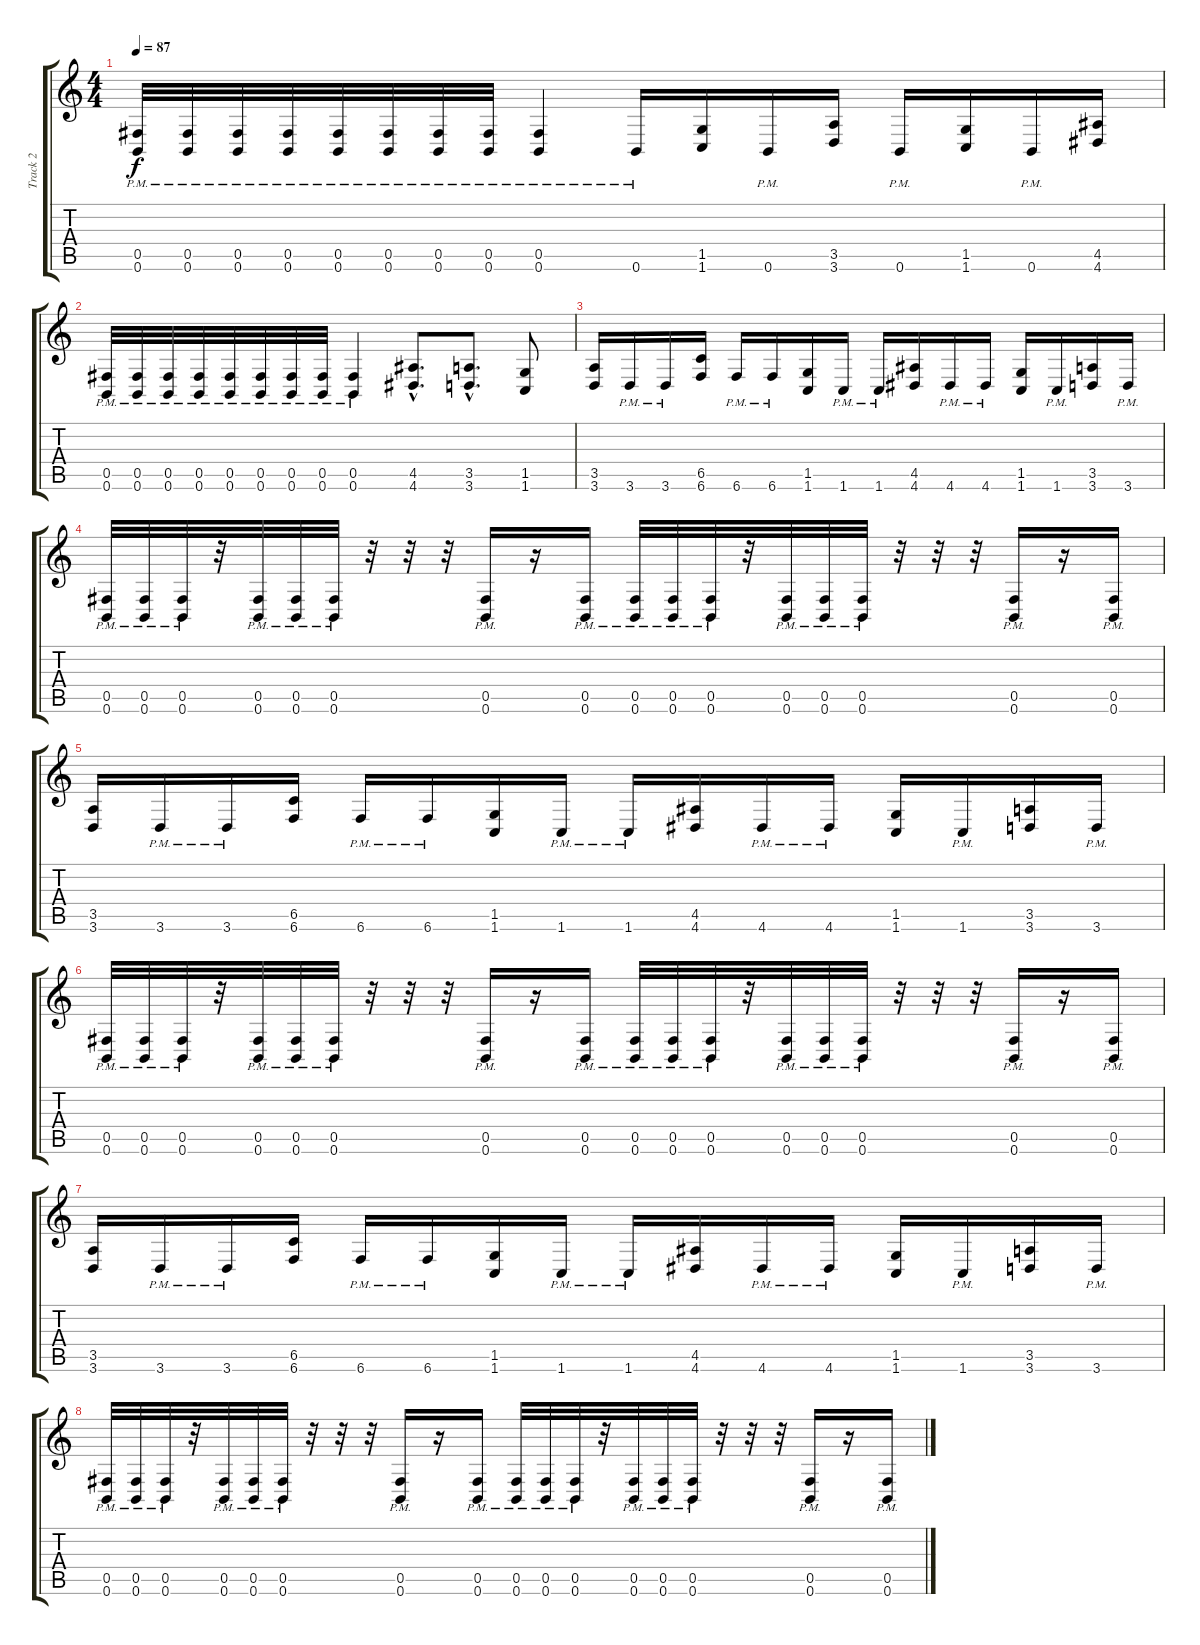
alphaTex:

\track ("Track 2" "Track 2") {instrument distortionguitar}
\staff {score tabs}
\tuning (Db4 Ab3 E3 B2 Gb2 B1) {hide}
\ts (4 4)
\tempo 87
\clef g2
\ks c
(0.5{pm} 0.6{pm}).32{dy f} (0.5{pm} 0.6{pm}).32 (0.5{pm} 0.6{pm}).32 (0.5{pm} 0.6{pm}).32 (0.5{pm} 0.6{pm}).32 (0.5{pm} 0.6{pm}).32 (0.5{pm} 0.6{pm}).32 (0.5{pm} 0.6{pm}).32 (0.5{pm} 0.6{pm}).4 0.6{pm}.16 (1.5 1.6).16 0.6{pm}.16 (3.5 3.6).16 0.6{pm}.16 (1.5 1.6).16 0.6{pm}.16 (4.5 4.6).16 |
(0.5{pm} 0.6{pm}).32 (0.5{pm} 0.6{pm}).32 (0.5{pm} 0.6{pm}).32 (0.5{pm} 0.6{pm}).32 (0.5{pm} 0.6{pm}).32 (0.5{pm} 0.6{pm}).32 (0.5{pm} 0.6{pm}).32 (0.5{pm} 0.6{pm}).32 (0.5{pm} 0.6{pm}).4 (4.5{hac} 4.6{hac}).8{d} (3.5{hac} 3.6{hac}).8{d} (1.5 1.6).8 |
(3.5 3.6).16 3.6{pm}.16 3.6{pm}.16 (6.5 6.6).16 6.6{pm}.16 6.6{pm}.16 (1.5 1.6).16 1.6{pm}.16 1.6{pm}.16 (4.5 4.6).16 4.6{pm}.16 4.6{pm}.16 (1.5 1.6).16 1.6{pm}.16 (3.5 3.6).16 3.6{pm}.16 |
(0.5{pm} 0.6{pm}).32 (0.5{pm} 0.6{pm}).32 (0.5{pm} 0.6{pm}).32 r.32 (0.5{pm} 0.6{pm}).32 (0.5{pm} 0.6{pm}).32 (0.5{pm} 0.6{pm}).32 r.32 r.32 r.32 (0.5{pm} 0.6{pm}).16 r.16 (0.5{pm} 0.6{pm}).16 (0.5{pm} 0.6{pm}).32 (0.5{pm} 0.6{pm}).32 (0.5{pm} 0.6{pm}).32 r.32 (0.5{pm} 0.6{pm}).32 (0.5{pm} 0.6{pm}).32 (0.5{pm} 0.6{pm}).32 r.32 r.32 r.32 (0.5{pm} 0.6{pm}).16 r.16 (0.5{pm} 0.6{pm}).16 |
(3.5 3.6).16 3.6{pm}.16 3.6{pm}.16 (6.5 6.6).16 6.6{pm}.16 6.6{pm}.16 (1.5 1.6).16 1.6{pm}.16 1.6{pm}.16 (4.5 4.6).16 4.6{pm}.16 4.6{pm}.16 (1.5 1.6).16 1.6{pm}.16 (3.5 3.6).16 3.6{pm}.16 |
(0.5{pm} 0.6{pm}).32 (0.5{pm} 0.6{pm}).32 (0.5{pm} 0.6{pm}).32 r.32 (0.5{pm} 0.6{pm}).32 (0.5{pm} 0.6{pm}).32 (0.5{pm} 0.6{pm}).32 r.32 r.32 r.32 (0.5{pm} 0.6{pm}).16 r.16 (0.5{pm} 0.6{pm}).16 (0.5{pm} 0.6{pm}).32 (0.5{pm} 0.6{pm}).32 (0.5{pm} 0.6{pm}).32 r.32 (0.5{pm} 0.6{pm}).32 (0.5{pm} 0.6{pm}).32 (0.5{pm} 0.6{pm}).32 r.32 r.32 r.32 (0.5{pm} 0.6{pm}).16 r.16 (0.5{pm} 0.6{pm}).16 |
(3.5 3.6).16 3.6{pm}.16 3.6{pm}.16 (6.5 6.6).16 6.6{pm}.16 6.6{pm}.16 (1.5 1.6).16 1.6{pm}.16 1.6{pm}.16 (4.5 4.6).16 4.6{pm}.16 4.6{pm}.16 (1.5 1.6).16 1.6{pm}.16 (3.5 3.6).16 3.6{pm}.16 |
(0.5{pm} 0.6{pm}).32 (0.5{pm} 0.6{pm}).32 (0.5{pm} 0.6{pm}).32 r.32 (0.5{pm} 0.6{pm}).32 (0.5{pm} 0.6{pm}).32 (0.5{pm} 0.6{pm}).32 r.32 r.32 r.32 (0.5{pm} 0.6{pm}).16 r.16 (0.5{pm} 0.6{pm}).16 (0.5{pm} 0.6{pm}).32 (0.5{pm} 0.6{pm}).32 (0.5{pm} 0.6{pm}).32 r.32 (0.5{pm} 0.6{pm}).32 (0.5{pm} 0.6{pm}).32 (0.5{pm} 0.6{pm}).32 r.32 r.32 r.32 (0.5{pm} 0.6{pm}).16 r.16 (0.5{pm} 0.6{pm}).16
